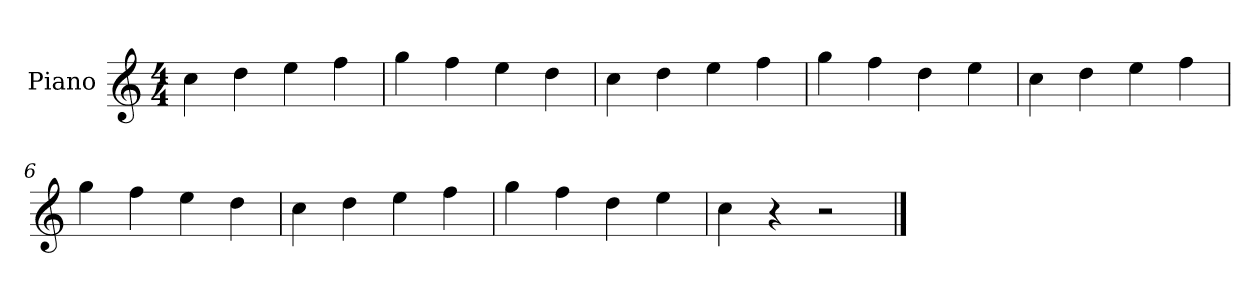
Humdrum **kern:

**kern
*part1
*staff1
*I"Piano
*I'Pno.
*clefG2
*k[]
*M4/4
=1
4cc\
4dd\
4ee\
4ff\
=2
4gg\
4ff\
4ee\
4dd\
=3
4cc\
4dd\
4ee\
4ff\
=4
4gg\
4ff\
4dd\
4ee\
=5
4cc\
4dd\
4ee\
4ff\
=6
4gg\
4ff\
4ee\
4dd\
=7
4cc\
4dd\
4ee\
4ff\
=8
4gg\
4ff\
4dd\
4ee\
=9
4cc\
4r
2r
==
*-
